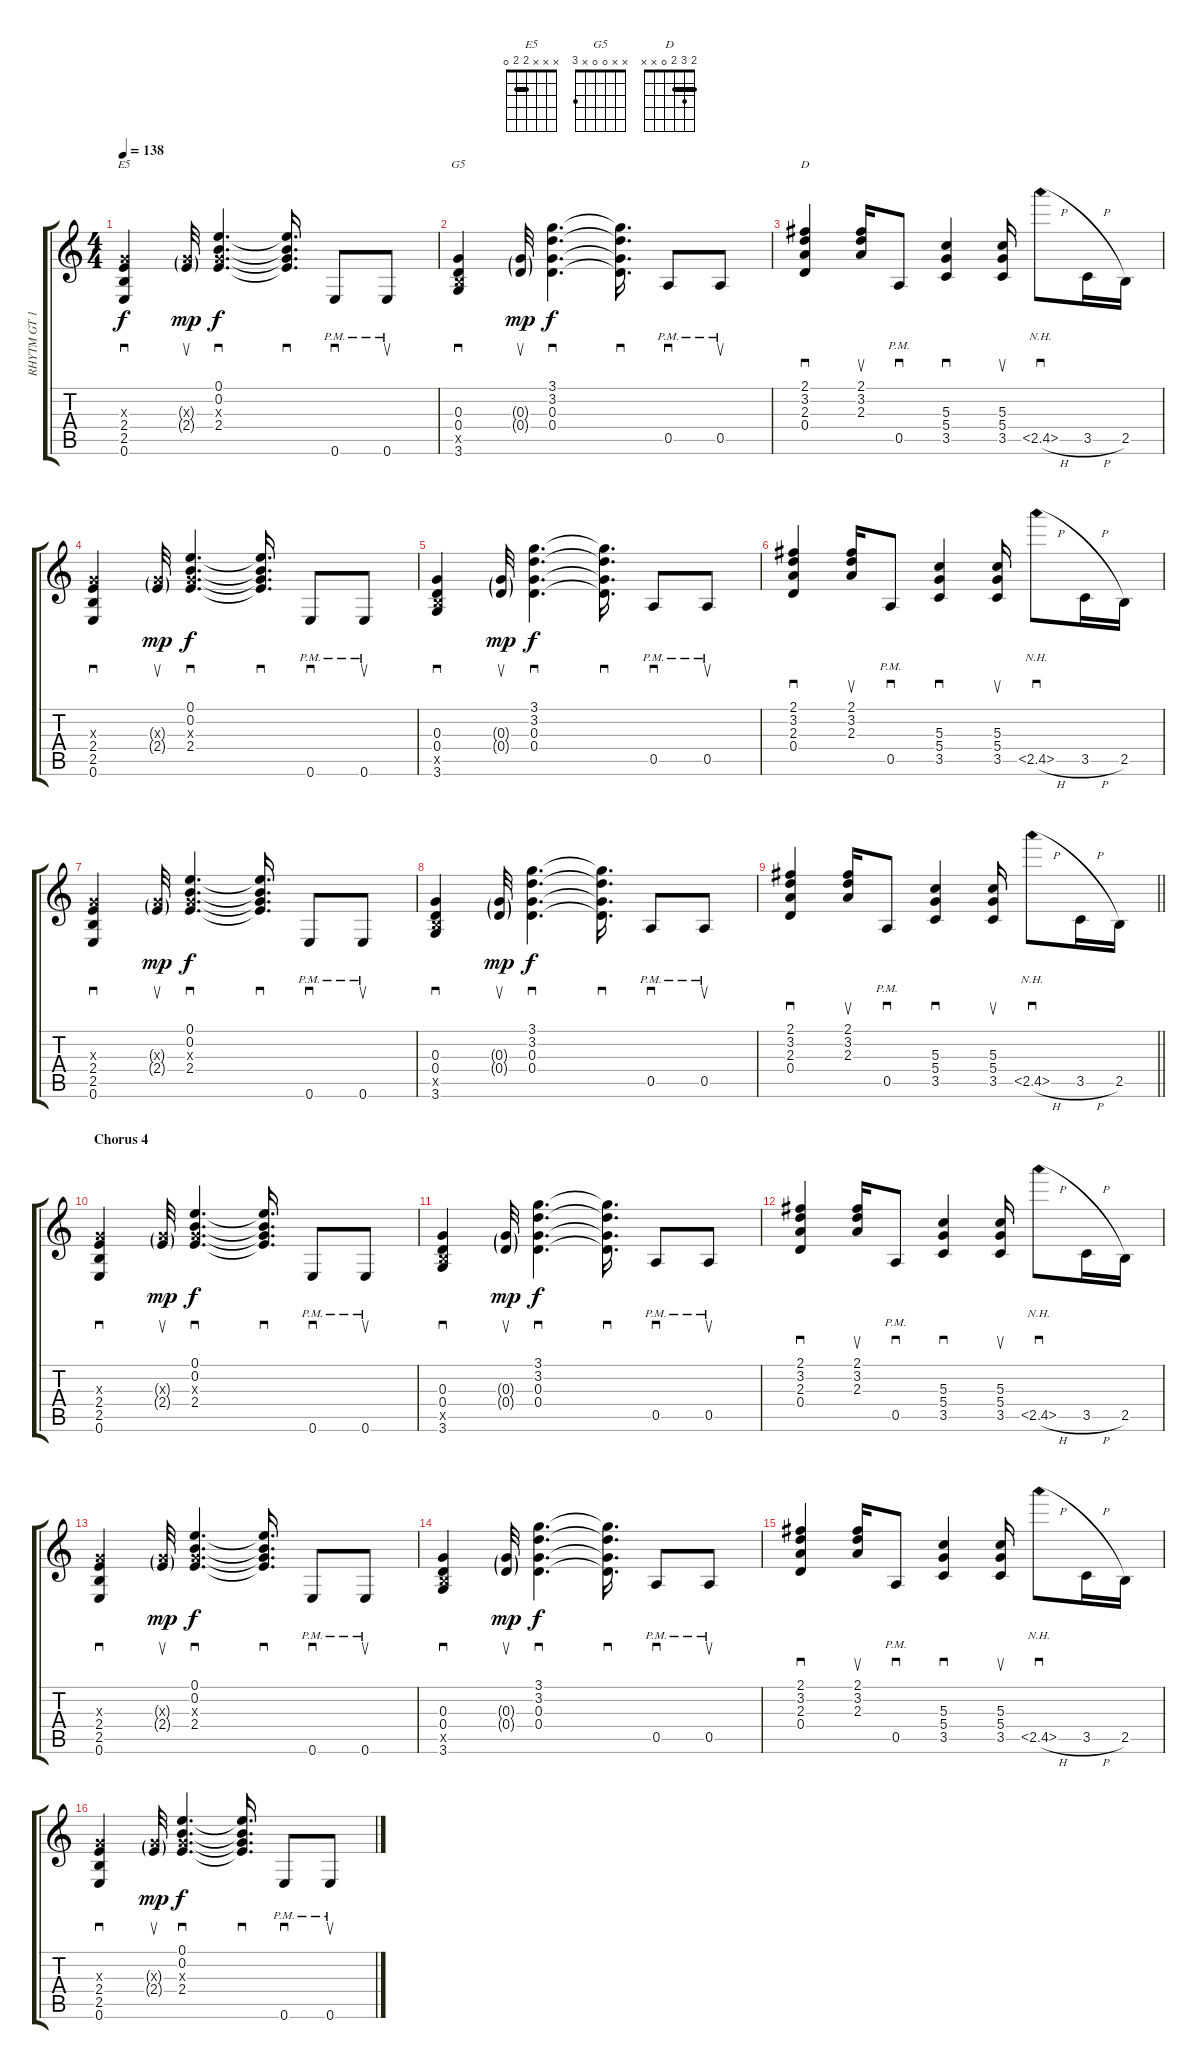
\track ("RHYTM GT 1" "RHYTM GT 1") {instrument distortionguitar}
\staff {score tabs}
\tuning (E4 B3 G3 D3 A2 E2) {hide}
\chord ("E5" x x x 2 2 0) {barre 2}
\chord ("G5" x x 0 0 x 3)
\chord ("D" 2 3 2 0 x x) {barre 2}
\ts (4 4)
\tempo 138
\clef g2
\ks c
(0.3{x} 2.4 2.5 0.6).4{sd ch "E5" dy f} (0.3{g x} 2.4{g}).32{su dy mp} (0.1 0.2 0.3{x} 2.4).4{d sd dy f} (0.1{t} 0.2{t} 0.3{t} 2.4{t}).16{d sd} 0.6{pm}.8{sd} 0.6{pm}.8{su} |
(0.3 0.4 2.5{x} 3.6).4{sd ch "G5"} (0.3{g} 0.4{g}).32{su dy mp} (3.1 3.2 0.3 0.4).4{d sd dy f} (3.1{t} 3.2{t} 0.3{t} 0.4{t}).16{d sd} 0.5{pm}.8{sd} 0.5{pm}.8{su} |
(2.1 3.2 2.3 0.4).4{sd ch "D"} (2.1 3.2 2.3).16{su} 0.5{pm}.8{sd} (5.3 5.4 3.5).4{sd} (5.3 5.4 3.5).16{su} 2.5{nh h}.8{sd} 3.5{h}.16 2.5.16 |
(0.3{x} 2.4 2.5 0.6).4{sd} (0.3{g x} 2.4{g}).32{su dy mp} (0.1 0.2 0.3{x} 2.4).4{d sd dy f} (0.1{t} 0.2{t} 0.3{t} 2.4{t}).16{d sd} 0.6{pm}.8{sd} 0.6{pm}.8{su} |
(0.3 0.4 2.5{x} 3.6).4{sd} (0.3{g} 0.4{g}).32{su dy mp} (3.1 3.2 0.3 0.4).4{d sd dy f} (3.1{t} 3.2{t} 0.3{t} 0.4{t}).16{d sd} 0.5{pm}.8{sd} 0.5{pm}.8{su} |
(2.1 3.2 2.3 0.4).4{sd} (2.1 3.2 2.3).16{su} 0.5{pm}.8{sd} (5.3 5.4 3.5).4{sd} (5.3 5.4 3.5).16{su} 2.5{nh h}.8{sd} 3.5{h}.16 2.5.16 |
(0.3{x} 2.4 2.5 0.6).4{sd} (0.3{g x} 2.4{g}).32{su dy mp} (0.1 0.2 0.3{x} 2.4).4{d sd dy f} (0.1{t} 0.2{t} 0.3{t} 2.4{t}).16{d sd} 0.6{pm}.8{sd} 0.6{pm}.8{su} |
(0.3 0.4 2.5{x} 3.6).4{sd} (0.3{g} 0.4{g}).32{su dy mp} (3.1 3.2 0.3 0.4).4{d sd dy f} (3.1{t} 3.2{t} 0.3{t} 0.4{t}).16{d sd} 0.5{pm}.8{sd} 0.5{pm}.8{su} |
\barLineRight lightlight
(2.1 3.2 2.3 0.4).4{sd} (2.1 3.2 2.3).16{su} 0.5{pm}.8{sd} (5.3 5.4 3.5).4{sd} (5.3 5.4 3.5).16{su} 2.5{nh h}.8{sd} 3.5{h}.16 2.5.16 |
\section ("" "Chorus 4")
(0.3{x} 2.4 2.5 0.6).4{sd} (0.3{g x} 2.4{g}).32{su dy mp} (0.1 0.2 0.3{x} 2.4).4{d sd dy f} (0.1{t} 0.2{t} 0.3{t} 2.4{t}).16{d sd} 0.6{pm}.8{sd} 0.6{pm}.8{su} |
(0.3 0.4 2.5{x} 3.6).4{sd} (0.3{g} 0.4{g}).32{su dy mp} (3.1 3.2 0.3 0.4).4{d sd dy f} (3.1{t} 3.2{t} 0.3{t} 0.4{t}).16{d sd} 0.5{pm}.8{sd} 0.5{pm}.8{su} |
(2.1 3.2 2.3 0.4).4{sd} (2.1 3.2 2.3).16{su} 0.5{pm}.8{sd} (5.3 5.4 3.5).4{sd} (5.3 5.4 3.5).16{su} 2.5{nh h}.8{sd} 3.5{h}.16 2.5.16 |
(0.3{x} 2.4 2.5 0.6).4{sd} (0.3{g x} 2.4{g}).32{su dy mp} (0.1 0.2 0.3{x} 2.4).4{d sd dy f} (0.1{t} 0.2{t} 0.3{t} 2.4{t}).16{d sd} 0.6{pm}.8{sd} 0.6{pm}.8{su} |
(0.3 0.4 2.5{x} 3.6).4{sd} (0.3{g} 0.4{g}).32{su dy mp} (3.1 3.2 0.3 0.4).4{d sd dy f} (3.1{t} 3.2{t} 0.3{t} 0.4{t}).16{d sd} 0.5{pm}.8{sd} 0.5{pm}.8{su} |
(2.1 3.2 2.3 0.4).4{sd} (2.1 3.2 2.3).16{su} 0.5{pm}.8{sd} (5.3 5.4 3.5).4{sd} (5.3 5.4 3.5).16{su} 2.5{nh h}.8{sd} 3.5{h}.16 2.5.16 |
(0.3{x} 2.4 2.5 0.6).4{sd} (0.3{g x} 2.4{g}).32{su dy mp} (0.1 0.2 0.3{x} 2.4).4{d sd dy f} (0.1{t} 0.2{t} 0.3{t} 2.4{t}).16{d sd} 0.6{pm}.8{sd} 0.6{pm}.8{su}
